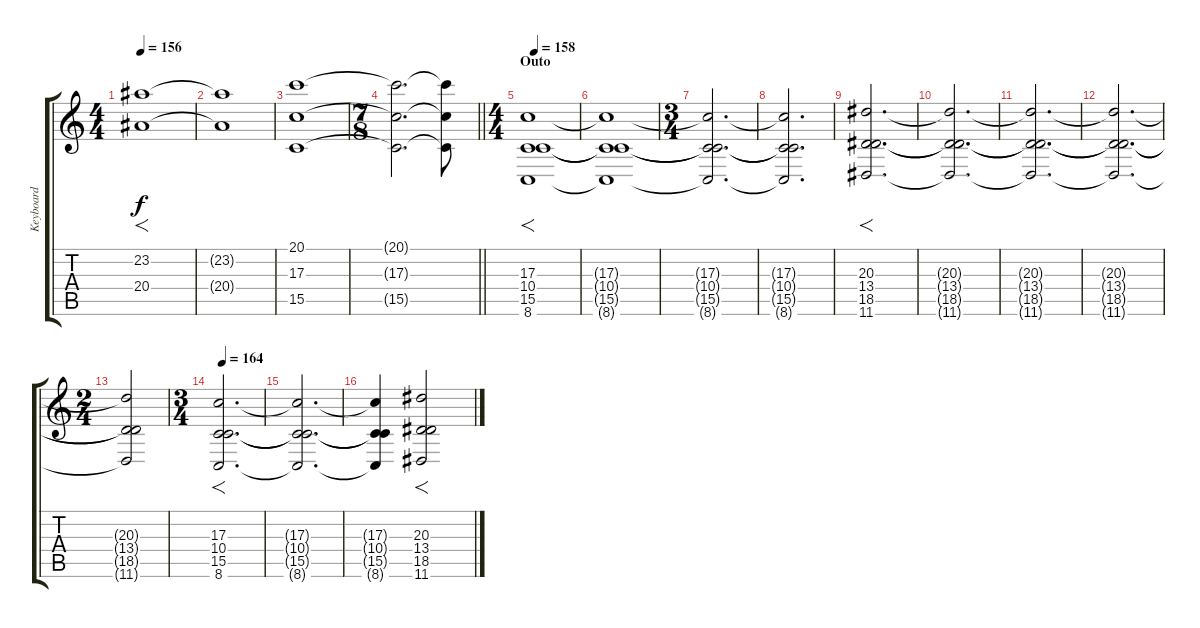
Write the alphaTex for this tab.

\track ("Keyboard" "Keyboard") {instrument stringensemble1}
\staff {score tabs}
\tuning (E4 B3 G3 D3 A2 E2) {hide}
\ts (4 4)
\tempo 156
\clef g2
\ks c
(23.2 20.4).1{f dy f} |
(23.2{t} 20.4{t}).1 |
(20.1 17.3 15.5).1 |
\ts (7 8)
\barLineRight lightlight
(20.1{t} 17.3{t} 15.5{t}).2{d} (20.1{t} 17.3{t} 15.5{t}).8 |
\ts (4 4)
\section ("" "Outo")
\tempo 158
(17.3 10.4 15.5 8.6).1{f} |
(17.3{t} 10.4{t} 15.5{t} 8.6{t}).1 |
\ts (3 4)
(17.3{t} 10.4{t} 15.5{t} 8.6{t}).2{d} |
(17.3{t} 10.4{t} 15.5{t} 8.6{t}).2{d} |
(20.3 13.4 18.5 11.6).2{f d} |
(20.3{t} 13.4{t} 18.5{t} 11.6{t}).2{d} |
(20.3{t} 13.4{t} 18.5{t} 11.6{t}).2{d} |
(20.3{t} 13.4{t} 18.5{t} 11.6{t}).2{d} |
\ts (2 4)
(20.3{t} 13.4{t} 18.5{t} 11.6{t}).2 |
\ts (3 4)
\tempo 164
(17.3 10.4 15.5 8.6).2{f d} |
(17.3{t} 10.4{t} 15.5{t} 8.6{t}).2{d} |
(17.3{t} 10.4{t} 15.5{t} 8.6{t}).4 (20.3 13.4 18.5 11.6).2{f}
